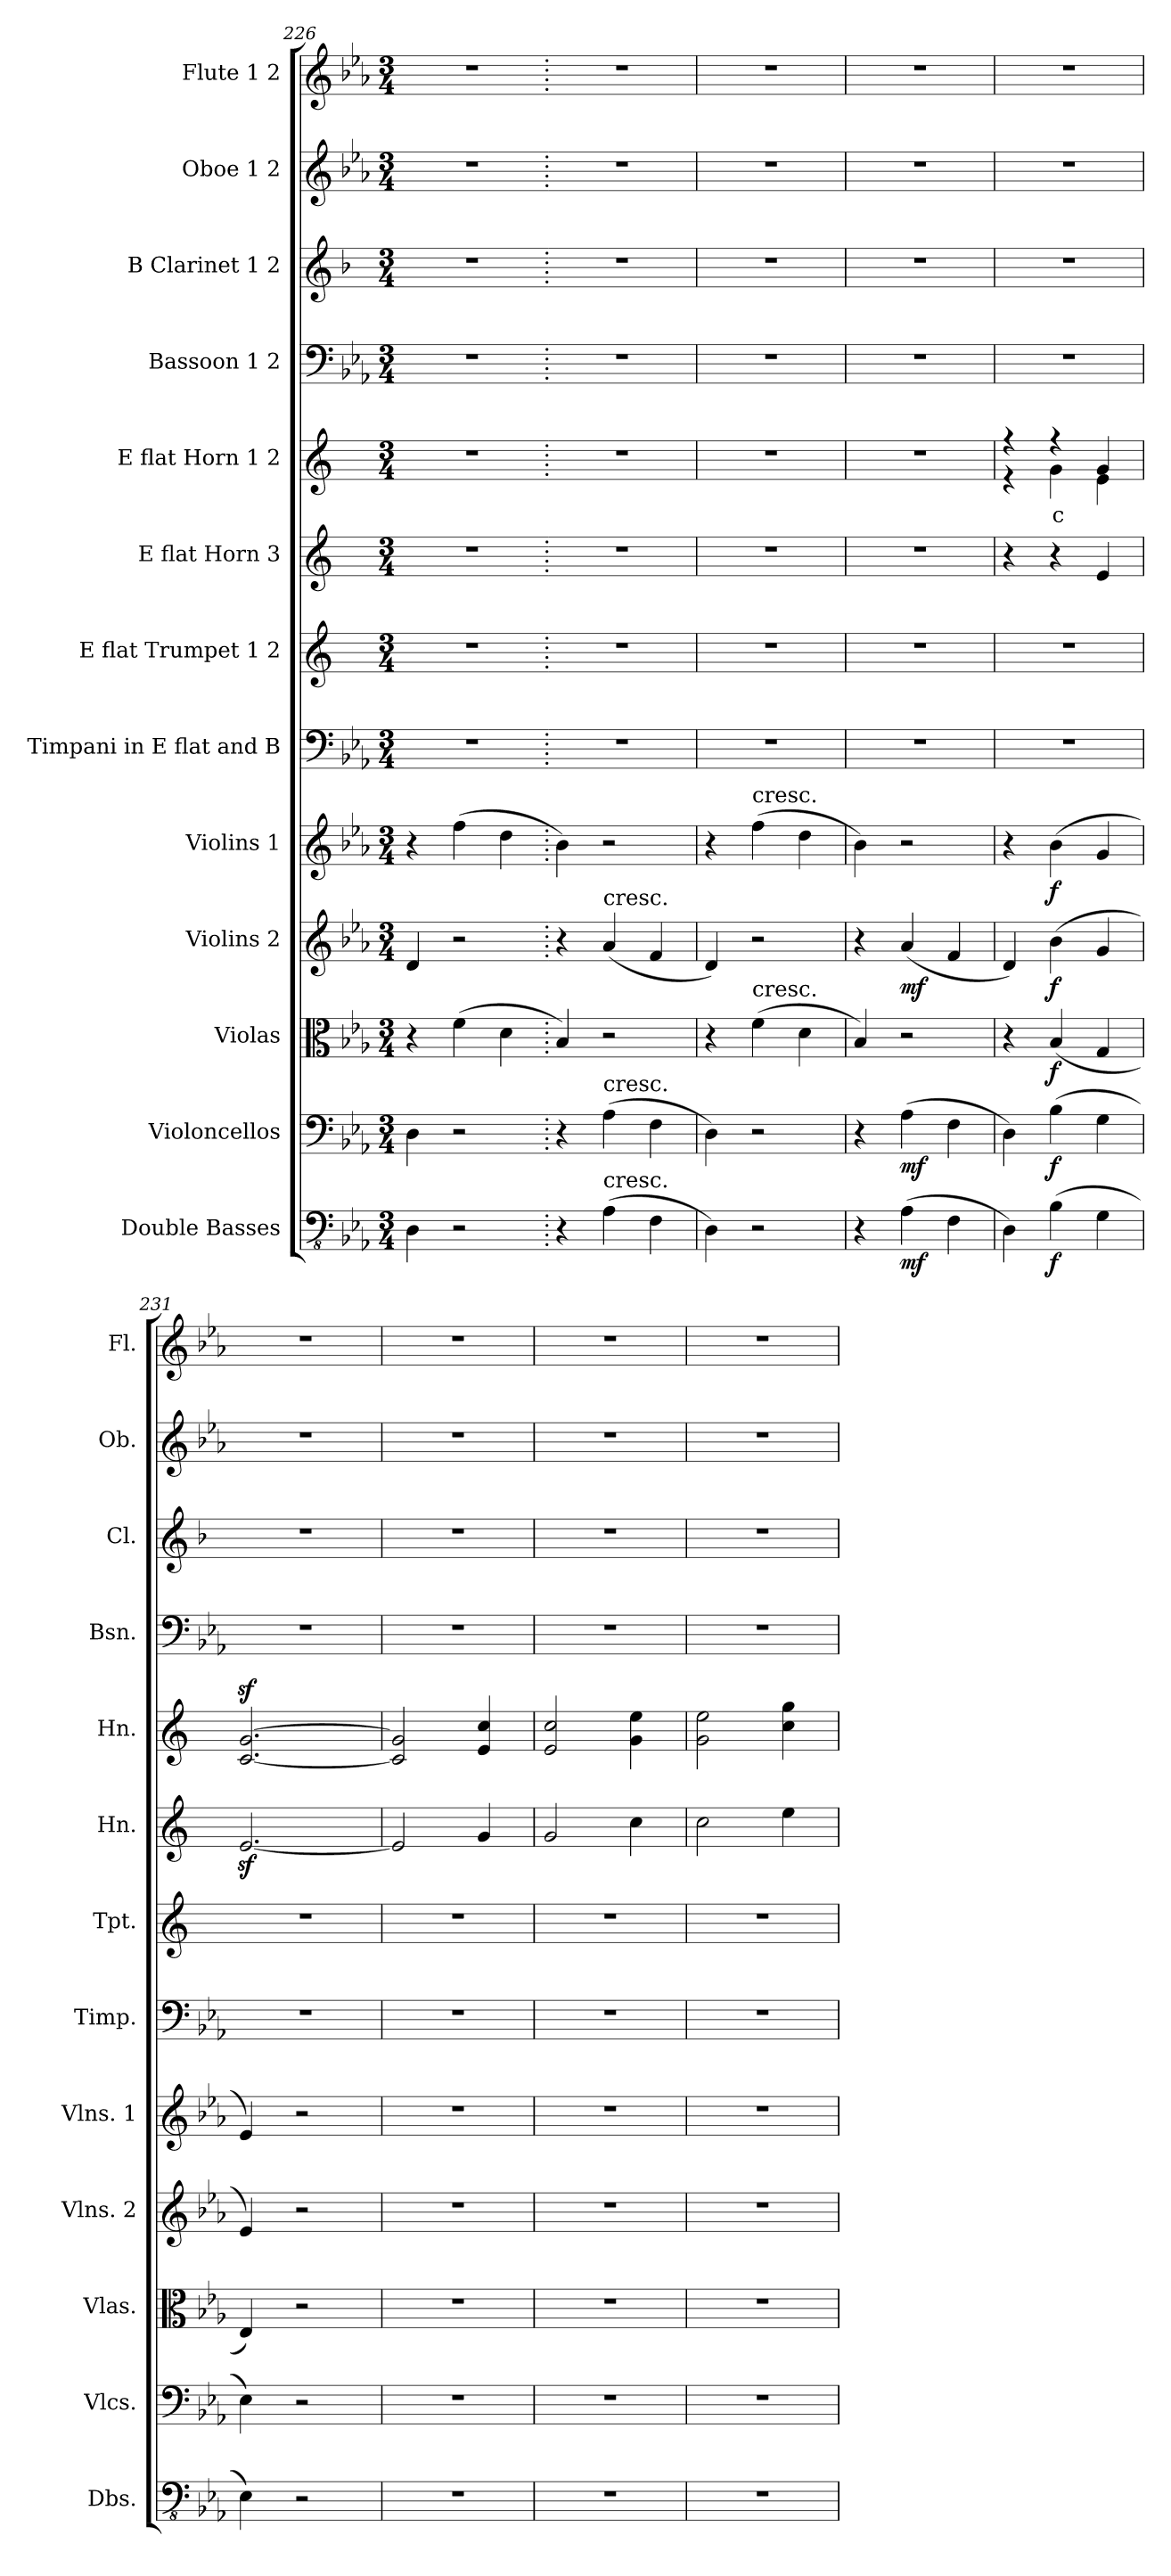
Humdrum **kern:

**kern	**dynam	**kern	**dynam	**kern	**dynam	**kern	**dynam	**kern	**dynam	**kern	**kern	**kern	**kern	**text	**kern	**kern	**kern	**kern
*part13	*part13	*part12	*part12	*part11	*part11	*part10	*part10	*part9	*part9	*part8	*part7	*part6	*part5	*part5	*part4	*part3	*part2	*part1
*staff13	*staff13	*staff12	*staff12	*staff11	*staff11	*staff10	*staff10	*staff9	*staff9	*staff8	*staff7	*staff6	*staff5	*staff5	*staff4	*staff3	*staff2	*staff1
*I"Double Basses	*	*I"Violoncellos	*	*I"Violas	*	*I"Violins 2	*	*I"Violins 1	*	*I"Timpani in E flat and B	*I"E flat Trumpet 1 2	*I"E flat Horn 3	*I"E flat Horn  1 2	*	*I"Bassoon 1 2	*I"B Clarinet 1 2	*I"Oboe 1 2	*I"Flute 1 2
*I'Dbs.	*	*I'Vlcs.	*	*I'Vlas.	*	*I'Vlns. 2	*	*I'Vlns. 1	*	*I'Timp.	*I'Tpt.	*I'Hn.	*I'Hn.	*	*I'Bsn.	*I'Cl.	*I'Ob.	*I'Fl.
*clefFv4	*	*clefF4	*	*clefC3	*	*clefG2	*	*clefG2	*	*clefF4	*clefG2	*clefG2	*clefG2	*	*clefF4	*clefG2	*clefG2	*clefG2
*	*	*	*	*	*	*	*	*	*	*	*ITrd1c2	*ITrd5c8	*ITrd5c8	*	*	*ITrd1c2	*	*
*k[b-e-a-]	*	*k[b-e-a-]	*	*k[b-e-a-]	*	*k[b-e-a-]	*	*k[b-e-a-]	*	*k[b-e-a-]	*k[b-e-]	*k[f#c#g#d#]	*k[f#c#g#d#]	*	*k[b-e-a-]	*k[b-e-a-]	*k[b-e-a-]	*k[b-e-a-]
*M3/4	*	*M3/4	*	*M3/4	*	*M3/4	*	*M3/4	*	*M3/4	*M3/4	*M3/4	*M3/4	*	*M3/4	*M3/4	*M3/4	*M3/4
=226	=226	=226	=226	=226	=226	=226	=226	=226	=226	=226	=226	=226	=226	=226	=226	=226	=226	=226
4DD\	.	4D\	.	4r	.	4d/	.	4r	.	2.r	2.r	2.r	2.r	.	2.r	2.r	2.r	2.r
2r	.	2r	.	(>4f\	.	2r	.	(>4ff\	.	.	.	.	.	.	.	.	.	.
.	.	.	.	4d\	.	.	.	4dd\	.	.	.	.	.	.	.	.	.	.
=227.	=227.	=227.	=227.	=227.	=227.	=227.	=227.	=227.	=227.	=227.	=227.	=227.	=227.	=227.	=227.	=227.	=227.	=227.
4r	.	4r	.	4B-/)	.	4r	.	4b-\)	.	2.r	2.r	2.r	2.r	.	2.r	2.r	2.r	2.r
!	!	!	!	!	!	!LO:TX:a:t=cresc.	!	!	!	!	!	!	!	!	!	!	!	!
!	!	!LO:TX:a:t=cresc.	!	!	!	!	!	!	!	!	!	!	!	!	!	!	!	!
!LO:TX:a:t=cresc.	!	!	!	!	!	!	!	!	!	!	!	!	!	!	!	!	!	!
(>4AA-\	.	(>4A-\	.	2r	.	(<4a-/	.	2r	.	.	.	.	.	.	.	.	.	.
4FF\	.	4F\	.	.	.	4f/	.	.	.	.	.	.	.	.	.	.	.	.
=228	=228	=228	=228	=228	=228	=228	=228	=228	=228	=228	=228	=228	=228	=228	=228	=228	=228	=228
4DD\)	.	4D\)	.	4r	.	4d/)	.	4r	.	2.r	2.r	2.r	2.r	.	2.r	2.r	2.r	2.r
!	!	!	!	!	!	!	!	!LO:TX:a:t=cresc.	!	!	!	!	!	!	!	!	!	!
!	!	!	!	!LO:TX:a:t=cresc.	!	!	!	!	!	!	!	!	!	!	!	!	!	!
2r	.	2r	.	(>4f\	.	2r	.	(>4ff\	.	.	.	.	.	.	.	.	.	.
.	.	.	.	4d\	.	.	.	4dd\	.	.	.	.	.	.	.	.	.	.
=229	=229	=229	=229	=229	=229	=229	=229	=229	=229	=229	=229	=229	=229	=229	=229	=229	=229	=229
4r	.	4r	.	4B-/)	.	4r	.	4b-\)	.	2.r	2.r	2.r	2.r	.	2.r	2.r	2.r	2.r
!	!LO:DY:b	!	!LO:DY:b	!	!	!	!LO:DY:b	!	!	!	!	!	!	!	!	!	!	!
(>4AA-\	mf	(>4A-\	mf	2r	.	(<4a-/	mf	2r	.	.	.	.	.	.	.	.	.	.
4FF\	.	4F\	.	.	.	4f/	.	.	.	.	.	.	.	.	.	.	.	.
=230	=230	=230	=230	=230	=230	=230	=230	=230	=230	=230	=230	=230	=230	=230	=230	=230	=230	=230
*	*	*	*	*	*	*	*	*	*	*	*	*	*^	*	*	*	*	*
4DD\)	.	4D\)	.	4r	.	4d/)	.	4r	.	2.r	2.r	4r	4r	4r	.	2.r	2.r	2.r	2.r
!	!LO:DY:b	!	!LO:DY:b	!	!LO:DY:b	!	!LO:DY:b	!	!LO:DY:b	!	!	!	!	!	!	!	!	!	!
(>4BB-\	f	(>4B-\	f	(<4B-/	f	(>4b-\	f	(>4b-\	f	.	.	4r	4r	4B\	c	.	.	.	.
4GG\	.	4G\	.	4G/	.	4g/	.	4g/	.	.	.	4G#/	4B/	4G#\	.	.	.	.	.
*	*	*	*	*	*	*	*	*	*	*	*	*	*v	*v	*	*	*	*	*
=231	=231	=231	=231	=231	=231	=231	=231	=231	=231	=231	=231	=231	=231	=231	=231	=231	=231	=231
4EE-\)	.	4E-\)	.	4E-/)	.	4e-/)	.	4e-/)	.	2.r	2.r	[2.G#z</	[2.E/z< [2.B/z<	.	2.r	2.r	2.r	2.r
2r	.	2r	.	2r	.	2r	.	2r	.	.	.	.	.	.	.	.	.	.
=232	=232	=232	=232	=232	=232	=232	=232	=232	=232	=232	=232	=232	=232	=232	=232	=232	=232	=232
2.r	.	2.r	.	2.r	.	2.r	.	2.r	.	2.r	2.r	2G#/]	2E/] 2B/]	.	2.r	2.r	2.r	2.r
.	.	.	.	.	.	.	.	.	.	.	.	4B/	4G#/ 4e/	.	.	.	.	.
=233	=233	=233	=233	=233	=233	=233	=233	=233	=233	=233	=233	=233	=233	=233	=233	=233	=233	=233
2.r	.	2.r	.	2.r	.	2.r	.	2.r	.	2.r	2.r	2B/	2G#/ 2e/	.	2.r	2.r	2.r	2.r
.	.	.	.	.	.	.	.	.	.	.	.	4e\	4B\ 4g#\	.	.	.	.	.
=234	=234	=234	=234	=234	=234	=234	=234	=234	=234	=234	=234	=234	=234	=234	=234	=234	=234	=234
2.r	.	2.r	.	2.r	.	2.r	.	2.r	.	2.r	2.r	2e\	2B\ 2g#\	.	2.r	2.r	2.r	2.r
.	.	.	.	.	.	.	.	.	.	.	.	4g#\	4e\ 4b\	.	.	.	.	.
=	=	=	=	=	=	=	=	=	=	=	=	=	=	=	=	=	=	=
*-	*-	*-	*-	*-	*-	*-	*-	*-	*-	*-	*-	*-	*-	*-	*-	*-	*-	*-
